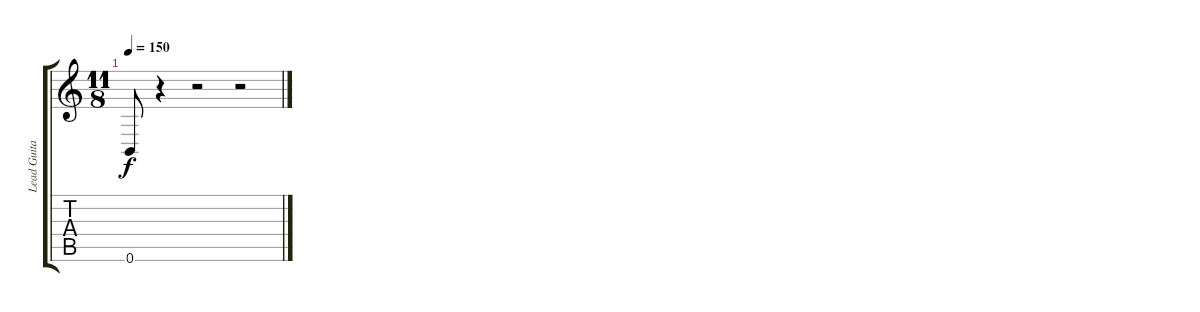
\track ("Lead Guitar" "Lead Guita") {instrument distortionguitar}
\staff {score tabs}
\tuning (B3 Gb3 D3 A2 E2 B1) {hide}
\ts (11 8)
\tempo 150
\clef g2
\ks c
0.6.8{dy f} r.4 r.2 r.2
